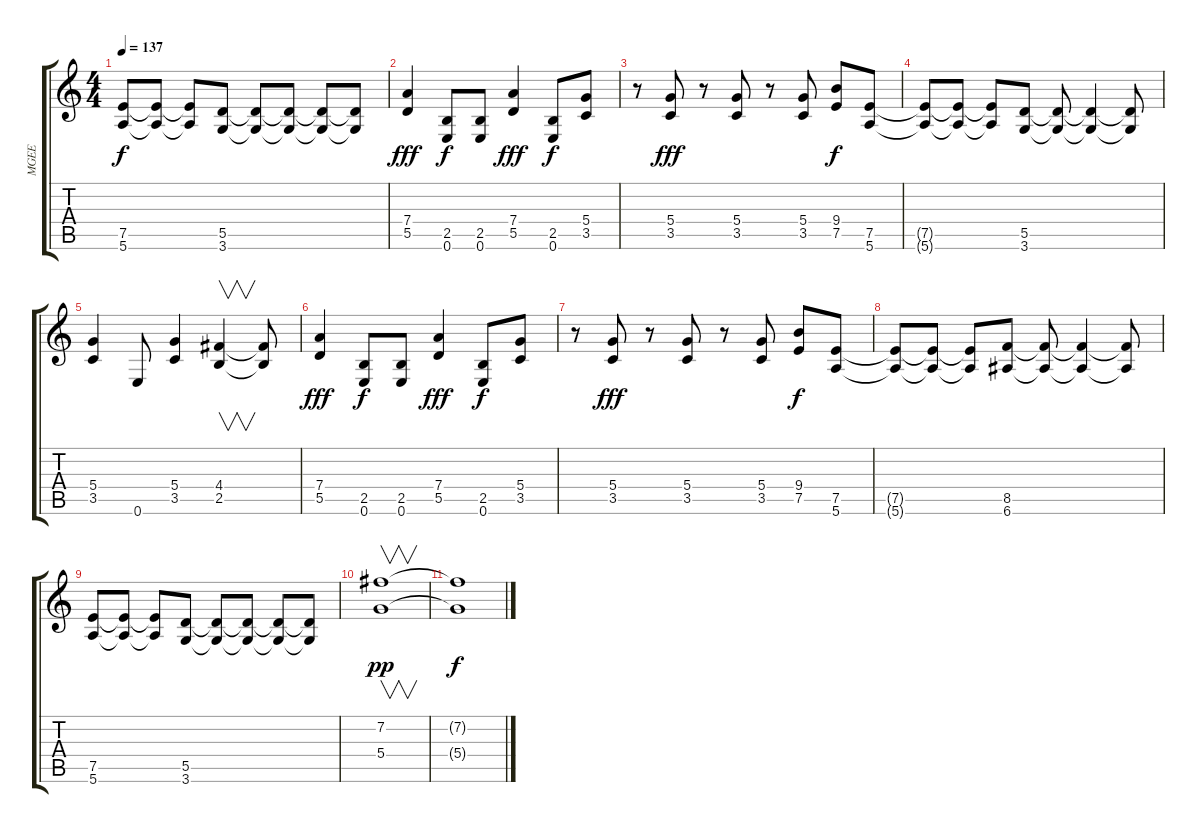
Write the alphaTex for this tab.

\track ("MGEE" "MGEE") {instrument distortionguitar}
\staff {score tabs}
\tuning (E4 B3 G3 D3 A2 E2) {hide}
\ts (4 4)
\tempo 137
\clef g2
\ks c
(7.5 5.6).8{dy f} (7.5{t} 5.6{t}).8 (7.5{t} 5.6{t}).8 (5.5 3.6).8 (5.5{t} 3.6{t}).8 (5.5{t} 3.6{t}).8 (5.5{t} 3.6{t}).8 (5.5{t} 3.6{t}).8 |
(7.4 5.5).4{dy fff} (2.5 0.6).8{dy f} (2.5 0.6).8 (7.4 5.5).4{dy fff} (2.5 0.6).8{dy f} (5.4 3.5).8 |
r.8 (5.4 3.5).8{dy fff} r.8 (5.4 3.5).8 r.8 (5.4 3.5).8 (9.4 7.5).8{dy f} (7.5 5.6).8 |
(7.5{t} 5.6{t}).8 (7.5{t} 5.6{t}).8 (7.5{t} 5.6{t}).8 (5.5 3.6).8 (5.5{t} 3.6{t}).8 (5.5{t} 3.6{t}).4 (5.5{t} 3.6{t}).8 |
(5.4 3.5).4 0.6.8 (5.4 3.5).4 (4.4 2.5).4{v} (4.4{t} 2.5{t}).8 |
(7.4 5.5).4{dy fff} (2.5 0.6).8{dy f} (2.5 0.6).8 (7.4 5.5).4{dy fff} (2.5 0.6).8{dy f} (5.4 3.5).8 |
r.8 (5.4 3.5).8{dy fff} r.8 (5.4 3.5).8 r.8 (5.4 3.5).8 (9.4 7.5).8{dy f} (7.5 5.6).8 |
(7.5{t} 5.6{t}).8 (7.5{t} 5.6{t}).8 (7.5{t} 5.6{t}).8 (8.5 6.6).8 (8.5{t} 6.6{t}).8 (8.5{t} 6.6{t}).4 (8.5{t} 6.6{t}).8 |
(7.5 5.6).8 (7.5{t} 5.6{t}).8 (7.5{t} 5.6{t}).8 (5.5 3.6).8 (5.5{t} 3.6{t}).8 (5.5{t} 3.6{t}).8 (5.5{t} 3.6{t}).8 (5.5{t} 3.6{t}).8 |
(7.2 5.4).1{v dy pp} |
(7.2{t} 5.4{t}).1{dy f}
